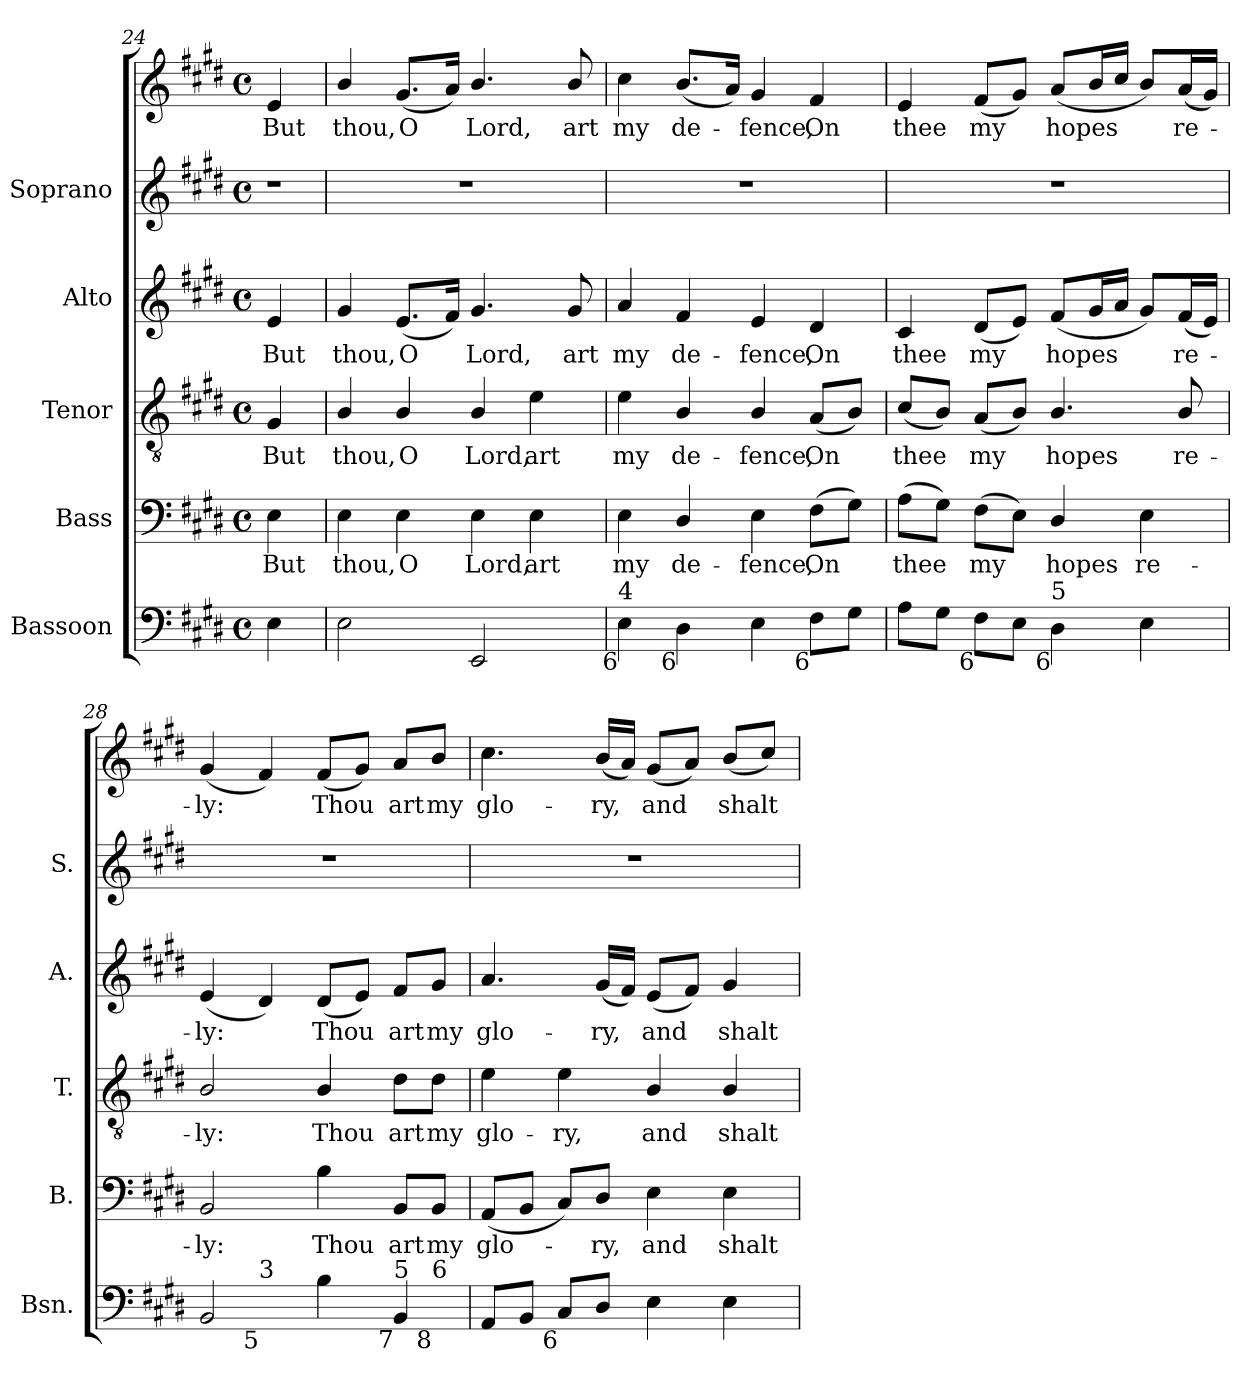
**kern	**kern	**text	**kern	**text	**kern	**text	**kern	**kern	**text
*part5	*part4	*part4	*part3	*part3	*part2	*part2	*part1	*part1	*part1
*staff6	*staff5	*staff5	*staff4	*staff4	*staff3	*staff3	*staff2	*staff1	*staff1
*I"Bassoon	*I"Bass	*	*I"Tenor	*	*I"Alto	*	*I"Soprano	*	*
*I'Bsn.	*I'B.	*	*I'T.	*	*I'A.	*	*I'S.	*	*
!!LO:PB:g=z
*clefF4	*clefF4	*	*clefGv2	*	*clefG2	*	*clefG2	*clefG2	*
*	*	*	*ITrd7c12	*	*	*	*	*	*
*k[f#c#g#d#]	*k[f#c#g#d#]	*	*k[f#c#g#d#]	*	*k[f#c#g#d#]	*	*k[f#c#g#d#]	*k[f#c#g#d#]	*
*E:	*E:	*	*E:	*	*E:	*	*E:	*E:	*
*M4/4	*M4/4	*	*M4/4	*	*M4/4	*	*M4/4	*M4/4	*
*met(c)	*met(c)	*	*met(c)	*	*met(c)	*	*met(c)	*met(c)	*
=24	=24	=24	=24	=24	=24	=24	=24	=24	=24
!	!	!LO:LY:b:color=#000000	!	!	!	!	!	!	!
!	!	!	!	!LO:LY:b:color=#000000	!	!	!	!	!
!	!	!	!	!	!	!LO:LY:b:color=#000000	!LO:N:vis=1	!	!
!	!	!	!	!	!	!	!	!	!LO:LY:b:color=#000000
4Ei\	4Ei\	But	4GG#i/	But	4ei/	But	4r	4ei/	But
=25	=25	=25	=25	=25	=25	=25	=25	=25	=25
!	!	!LO:LY:b:color=#000000	!	!	!	!	!	!	!
!	!	!	!	!LO:LY:b:color=#000000	!	!	!	!	!
!	!	!	!	!	!	!LO:LY:b:color=#000000	!	!	!
!	!	!	!	!	!	!	!	!	!LO:LY:b:color=#000000
2Ei\	4Ei\	thou,	4BBi/	thou,	4g#i/	thou,	1r	4bi/	thou,
!	!	!LO:LY:b:color=#000000	!	!	!	!	!	!	!
!	!	!	!	!LO:LY:b:color=#000000	!	!	!	!	!
!	!	!	!	!	!	!LO:LY:b:color=#000000	!	!	!
!	!	!	!	!	!	!	!	!	!LO:LY:b:color=#000000
.	4Ei\	O	4BBi/	O	(8.ei/L	O	.	(8.g#i/L	O
.	.	.	.	.	16f#i/Jk)	.	.	16ai/Jk)	.
!	!	!LO:LY:b:color=#000000	!	!	!	!	!	!	!
!	!	!	!	!LO:LY:b:color=#000000	!	!	!	!	!
!	!	!	!	!	!	!LO:LY:b:color=#000000	!	!	!
!	!	!	!	!	!	!	!	!	!LO:LY:b:color=#000000
2EEi/	4Ei\	Lord,	4BBi/	Lord,	4.g#i/	Lord,	.	4.bi/	Lord,
!	!	!LO:LY:b:color=#000000	!	!	!	!	!	!	!
!	!	!	!	!LO:LY:b:color=#000000	!	!	!	!	!
.	4Ei\	art	4Ei\	art	.	.	.	.	.
!	!	!	!	!	!	!LO:LY:b:color=#000000	!	!	!
!	!	!	!	!	!	!	!	!	!LO:LY:b:color=#000000
.	.	.	.	.	8g#i/	art	.	8bi/	art
=26	=26	=26	=26	=26	=26	=26	=26	=26	=26
!	!	!LO:LY:b:color=#000000	!	!	!	!	!	!	!
!	!	!	!	!LO:LY:b:color=#000000	!	!	!	!	!
!	!	!	!	!	!	!LO:LY:b:color=#000000	!	!	!
!LO:TX:b:rj:t=6	!	!	!	!	!	!	!	!	!
!LO:TX:t=4	!	!	!	!	!	!	!	!	!
!	!	!	!	!	!	!	!	!	!LO:LY:b:color=#000000
4Ei\	4Ei\	my	4Ei\	my	4ai/	my	1r	4cc#i\	my
!	!	!LO:LY:b:color=#000000	!	!	!	!	!	!	!
!	!	!	!	!LO:LY:b:color=#000000	!	!	!	!	!
!	!	!	!	!	!	!LO:LY:b:color=#000000	!	!	!
!LO:TX:b:rj:t=6	!	!	!	!	!	!	!	!	!
!	!	!	!	!	!	!	!	!	!LO:LY:b:color=#000000
4D#i\	4D#i/	de-	4BBi/	de-	4f#i/	de-	.	(8.bi/L	de-
.	.	.	.	.	.	.	.	16ai/Jk)	.
!	!	!LO:LY:b:color=#000000	!	!	!	!	!	!	!
!	!	!	!	!LO:LY:b:color=#000000	!	!	!	!	!
!	!	!	!	!	!	!LO:LY:b:color=#000000	!	!	!
!	!	!	!	!	!	!	!	!	!LO:LY:b:color=#000000
4Ei\	4Ei\	-fence,	4BBi/	-fence,	4ei/	-fence,	.	4g#i/	-fence,
!	!	!LO:LY:b:color=#000000	!	!	!	!	!	!	!
!	!	!	!	!LO:LY:b:color=#000000	!	!	!	!	!
!	!	!	!	!	!	!LO:LY:b:color=#000000	!	!	!
!LO:TX:b:rj:t=6	!	!	!	!	!	!	!	!	!
!	!	!	!	!	!	!	!	!	!LO:LY:b:color=#000000
8F#i\L	(8F#i\L	On	(8AAi/L	On	4d#i/	On	.	4f#i/	On
8G#i\J	8G#i\J)	.	8BBi/J)	.	.	.	.	.	.
=27	=27	=27	=27	=27	=27	=27	=27	=27	=27
!	!	!LO:LY:b:color=#000000	!	!	!	!	!	!	!
!	!	!	!	!LO:LY:b:color=#000000	!	!	!	!	!
!	!	!	!	!	!	!LO:LY:b:color=#000000	!	!	!
!	!	!	!	!	!	!	!	!	!LO:LY:b:color=#000000
8Ai\L	(8Ai\L	thee	(8C#i/L	thee	4c#i/	thee	1r	4ei/	thee
8G#i\J	8G#i\J)	.	8BBi/J)	.	.	.	.	.	.
!	!	!LO:LY:b:color=#000000	!	!	!	!	!	!	!
!	!	!	!	!LO:LY:b:color=#000000	!	!	!	!	!
!	!	!	!	!	!	!LO:LY:b:color=#000000	!	!	!
!LO:TX:b:rj:t=6	!	!	!	!	!	!	!	!	!
!	!	!	!	!	!	!	!	!	!LO:LY:b:color=#000000
8F#i\L	(8F#i\L	my	(8AAi/L	my	(8d#i/L	my	.	(8f#i/L	my
8Ei\J	8Ei\J)	.	8BBi/J)	.	8ei/J)	.	.	8g#i/J)	.
!	!	!LO:LY:b:color=#000000	!	!	!	!	!	!	!
!	!	!	!	!LO:LY:b:color=#000000	!	!	!	!	!
!	!	!	!	!	!	!LO:LY:b:color=#000000	!	!	!
!LO:TX:b:rj:t=6	!	!	!	!	!	!	!	!	!
!LO:TX:t=5	!	!	!	!	!	!	!	!	!
!	!	!	!	!	!	!	!	!	!LO:LY:b:color=#000000
4D#i\	4D#i/	hopes	4.BBi/	hopes	(8f#i/L	hopes	.	(8ai/L	hopes
.	.	.	.	.	16g#i/L	.	.	16bi/L	.
.	.	.	.	.	16ai/JJ	.	.	16cc#i/JJ	.
!	!	!LO:LY:b:color=#000000	!	!	!	!	!	!	!
4Ei\	4Ei\	re-	.	.	8g#i/L)	.	.	8bi/L)	.
!	!	!	!	!LO:LY:b:color=#000000	!	!	!	!	!
!	!	!	!	!	!	!LO:LY:b:color=#000000	!	!	!
!	!	!	!	!	!	!	!	!	!LO:LY:b:color=#000000
.	.	.	8BBi/	re-	(16f#i/L	re-	.	(16ai/L	re-
.	.	.	.	.	16ei/JJ)	.	.	16g#i/JJ)	.
=28	=28	=28	=28	=28	=28	=28	=28	=28	=28
!	!	!LO:LY:b:color=#000000	!	!	!	!	!	!	!
!	!	!	!	!LO:LY:b:color=#000000	!	!	!	!	!
!	!	!	!	!	!	!LO:LY:b:color=#000000	!	!	!
!LO:TX:b:rj:t=6	!	!	!	!	!	!	!	!	!
!LO:TX:t=4	!	!	!	!	!	!	!	!	!
!	!	!	!	!	!	!	!	!	!LO:LY:b:color=#000000
*^	*	*	*	*	*	*	*	*	*
*	*^	*	*	*	*	*	*	*	*	*
2BBi/	4ryy	2..ryy	2BBi/	-ly:	2BBi/	-ly:	(4ei/	-ly:	1r	(4g#i/	-ly:
!	!LO:TX:b:rj:t=5	!	!	!	!	!	!	!	!	!	!
!	!LO:TX:t=3	!	!	!	!	!	!	!	!	!	!
.	2.ryy	.	.	.	.	.	4d#i/)	.	.	4f#i/)	.
!	!	!	!	!LO:LY:b:color=#000000	!	!	!	!	!	!	!
!	!	!	!	!	!	!LO:LY:b:color=#000000	!	!	!	!	!
!	!	!	!	!	!	!	!	!LO:LY:b:color=#000000	!	!	!
!	!	!	!	!	!	!	!	!	!	!	!LO:LY:b:color=#000000
4Bi\	.	.	4Bi\	Thou	4BBi/	Thou	(8d#i/L	Thou	.	(8f#i/L	Thou
.	.	.	.	.	.	.	8ei/J)	.	.	8g#i/J)	.
!	!	!	!	!LO:LY:b:color=#000000	!	!	!	!	!	!	!
!	!	!	!	!	!	!LO:LY:b:color=#000000	!	!	!	!	!
!	!	!	!	!	!	!	!	!LO:LY:b:color=#000000	!	!	!
!LO:TX:b:rj:t=7	!	!	!	!	!	!	!	!	!	!	!
!LO:TX:t=5	!	!	!	!	!	!	!	!	!	!	!
!	!	!	!	!	!	!	!	!	!	!	!LO:LY:b:color=#000000
4BBi/	.	.	8BBi/L	art	8D#i\L	art	8f#i/L	art	.	8ai/L	art
!	!	!	!	!LO:LY:b:color=#000000	!	!	!	!	!	!	!
!	!	!	!	!	!	!LO:LY:b:color=#000000	!	!	!	!	!
!	!	!	!	!	!	!	!	!LO:LY:b:color=#000000	!	!	!
!	!	!LO:TX:b:rj:t=8	!	!	!	!	!	!	!	!	!
!	!	!LO:TX:t=6	!	!	!	!	!	!	!	!	!
!	!	!	!	!	!	!	!	!	!	!	!LO:LY:b:color=#000000
.	.	8ryy	8BBi/J	my	8D#i\J	my	8g#i/J	my	.	8bi/J	my
*v	*v	*v	*	*	*	*	*	*	*	*	*
!!LO:LB:g=z
=29	=29	=29	=29	=29	=29	=29	=29	=29	=29
*^	*	*	*	*	*	*	*	*	*
*	*^	*	*	*	*	*	*	*	*	*
!	!	!	!	!LO:LY:b:color=#000000	!	!	!	!	!	!	!
*v	*v	*v	*	*	*	*	*	*	*	*	*
*^	*	*	*	*	*	*	*	*	*
*	*^	*	*	*	*	*	*	*	*	*
!	!	!	!	!	!	!LO:LY:b:color=#000000	!	!	!	!	!
*v	*v	*v	*	*	*	*	*	*	*	*	*
*^	*	*	*	*	*	*	*	*	*
*	*^	*	*	*	*	*	*	*	*	*
!	!	!	!	!	!	!	!	!LO:LY:b:color=#000000	!	!	!
*v	*v	*v	*	*	*	*	*	*	*	*	*
*^	*	*	*	*	*	*	*	*	*
*	*^	*	*	*	*	*	*	*	*	*
!	!	!	!	!	!	!	!	!	!	!	!LO:LY:b:color=#000000
*v	*v	*v	*	*	*	*	*	*	*	*	*
8AAi/L	(8AAi/L	glo-	4Ei\	glo-	4.ai/	glo-	1r	4.cc#i\	glo-
8BBi/J	8BBi/J	.	.	.	.	.	.	.	.
!LO:TX:b:rj:t=6	!	!	!	!	!	!	!	!	!
!	!	!	!	!LO:LY:b:color=#000000	!	!	!	!	!
8C#i/L	8C#i/L)	.	4Ei\	-ry,	.	.	.	.	.
!	!	!LO:LY:b:color=#000000	!	!	!	!	!	!	!
!	!	!	!	!	!	!LO:LY:b:color=#000000	!	!	!
!	!	!	!	!	!	!	!	!	!LO:LY:b:color=#000000
8D#i/J	8D#i/J	-ry,	.	.	(16g#i/LL	-ry,	.	(16bi/LL	-ry,
.	.	.	.	.	16f#i/JJ)	.	.	16ai/JJ)	.
!	!	!LO:LY:b:color=#000000	!	!	!	!	!	!	!
!	!	!	!	!LO:LY:b:color=#000000	!	!	!	!	!
!	!	!	!	!	!	!LO:LY:b:color=#000000	!	!	!
!	!	!	!	!	!	!	!	!	!LO:LY:b:color=#000000
4Ei\	4Ei\	and	4BBi/	and	(8ei/L	and	.	(8g#i/L	and
.	.	.	.	.	8f#i/J)	.	.	8ai/J)	.
!	!	!LO:LY:b:color=#000000	!	!	!	!	!	!	!
!	!	!	!	!LO:LY:b:color=#000000	!	!	!	!	!
!	!	!	!	!	!	!LO:LY:b:color=#000000	!	!	!
!	!	!	!	!	!	!	!	!	!LO:LY:b:color=#000000
4Ei\	4Ei\	shalt	4BBi/	shalt	4g#i/	shalt	.	(8bi/L	shalt
.	.	.	.	.	.	.	.	8cc#i/J)	.
=	=	=	=	=	=	=	=	=	=
*-	*-	*-	*-	*-	*-	*-	*-	*-	*-
